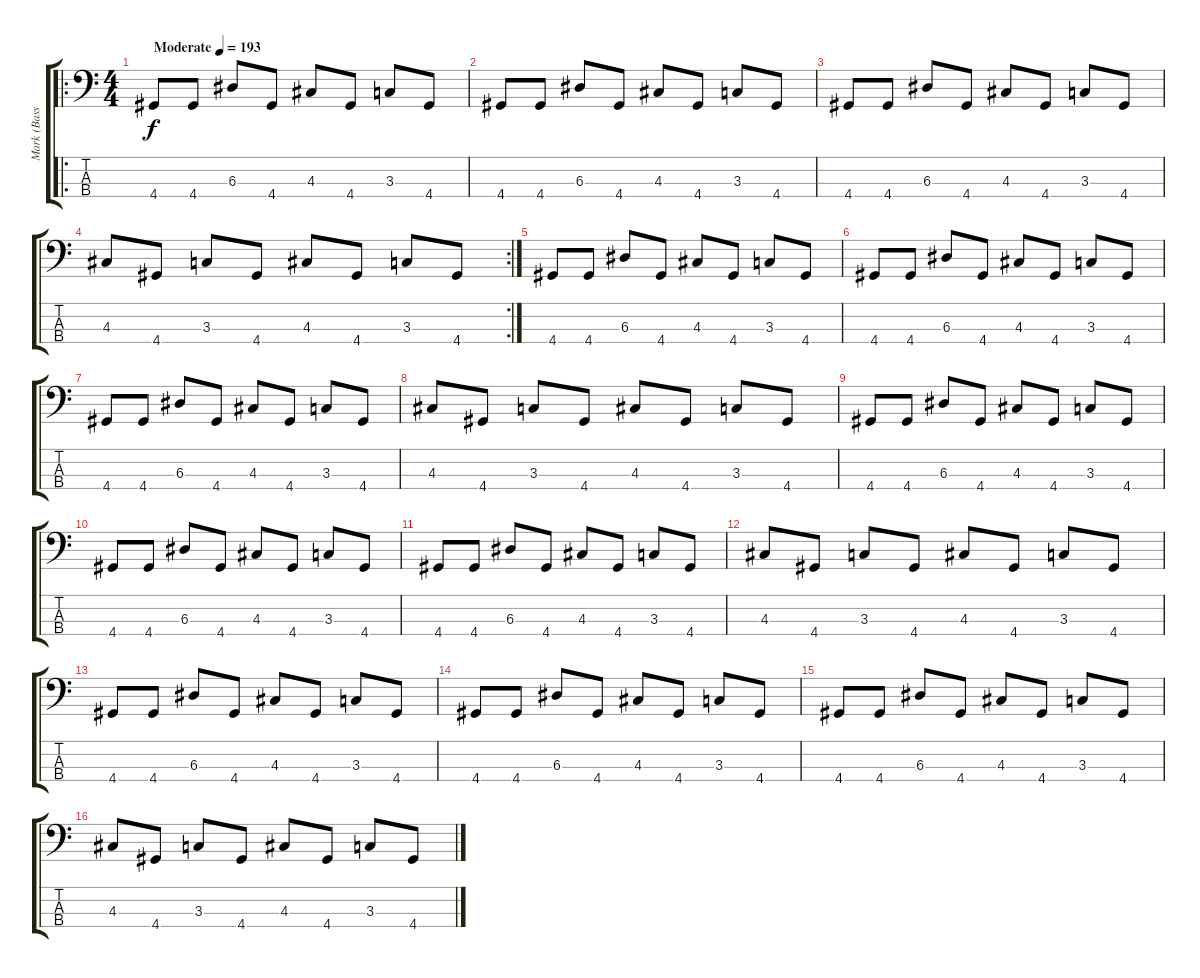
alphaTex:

\track ("Mark (Bass)" "Mark (Bass") {instrument electricbasspick}
\staff {score tabs}
\tuning (G2 D2 A1 E1) {hide}
\ro
\ts (4 4)
\tempo (193 "Moderate")
\clef f4
\ks c
4.4.8{dy f instrument electricbasspick} 4.4.8 6.3.8 4.4.8 4.3.8 4.4.8 3.3.8 4.4.8 |
4.4.8 4.4.8 6.3.8 4.4.8 4.3.8 4.4.8 3.3.8 4.4.8 |
4.4.8 4.4.8 6.3.8 4.4.8 4.3.8 4.4.8 3.3.8 4.4.8 |
\rc 2
4.3.8 4.4.8 3.3.8 4.4.8 4.3.8 4.4.8 3.3.8 4.4.8 |
4.4.8{volume 12} 4.4.8 6.3.8 4.4.8 4.3.8 4.4.8 3.3.8 4.4.8 |
4.4.8 4.4.8 6.3.8 4.4.8 4.3.8 4.4.8 3.3.8 4.4.8 |
4.4.8 4.4.8 6.3.8 4.4.8 4.3.8 4.4.8 3.3.8 4.4.8 |
4.3.8 4.4.8 3.3.8 4.4.8 4.3.8 4.4.8 3.3.8 4.4.8 |
4.4.8 4.4.8 6.3.8 4.4.8 4.3.8 4.4.8 3.3.8 4.4.8 |
4.4.8 4.4.8 6.3.8 4.4.8 4.3.8 4.4.8 3.3.8 4.4.8 |
4.4.8 4.4.8 6.3.8 4.4.8 4.3.8 4.4.8 3.3.8 4.4.8 |
4.3.8 4.4.8 3.3.8 4.4.8 4.3.8 4.4.8 3.3.8 4.4.8 |
4.4.8 4.4.8 6.3.8 4.4.8 4.3.8 4.4.8 3.3.8 4.4.8 |
4.4.8 4.4.8 6.3.8 4.4.8 4.3.8 4.4.8 3.3.8 4.4.8 |
4.4.8 4.4.8 6.3.8 4.4.8 4.3.8 4.4.8 3.3.8 4.4.8 |
4.3.8 4.4.8 3.3.8 4.4.8 4.3.8 4.4.8 3.3.8 4.4.8
